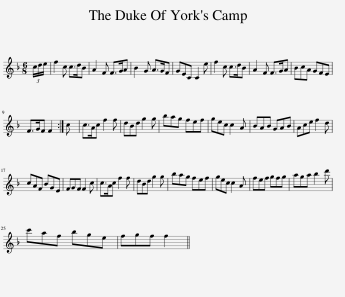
X:1
L:1/8
M:6/8
I:linebreak $
K:F
V:1 treble
V:1
 (3c/d/e/ | f2 c c>dB | A2 F F>GA | B2 G A>GF | GEC C2 e | %5
 f2 c c>dB | A2 F F>GA | BcA GFE |$ F>GF F2 :| c | %10
 c>Ac f2 f | dBd g2 g | bag fef | gec c2 A | BAB GAB | %15
 Ace f2 d |$ cAF BGE | FGF F2 c | c>Ac f2 f | dBd g2 g | %20
 bag fef | gec c2 A | fef gfg | aga b2 d' |$ c'af bge | %25
 fgf f2 || %26
